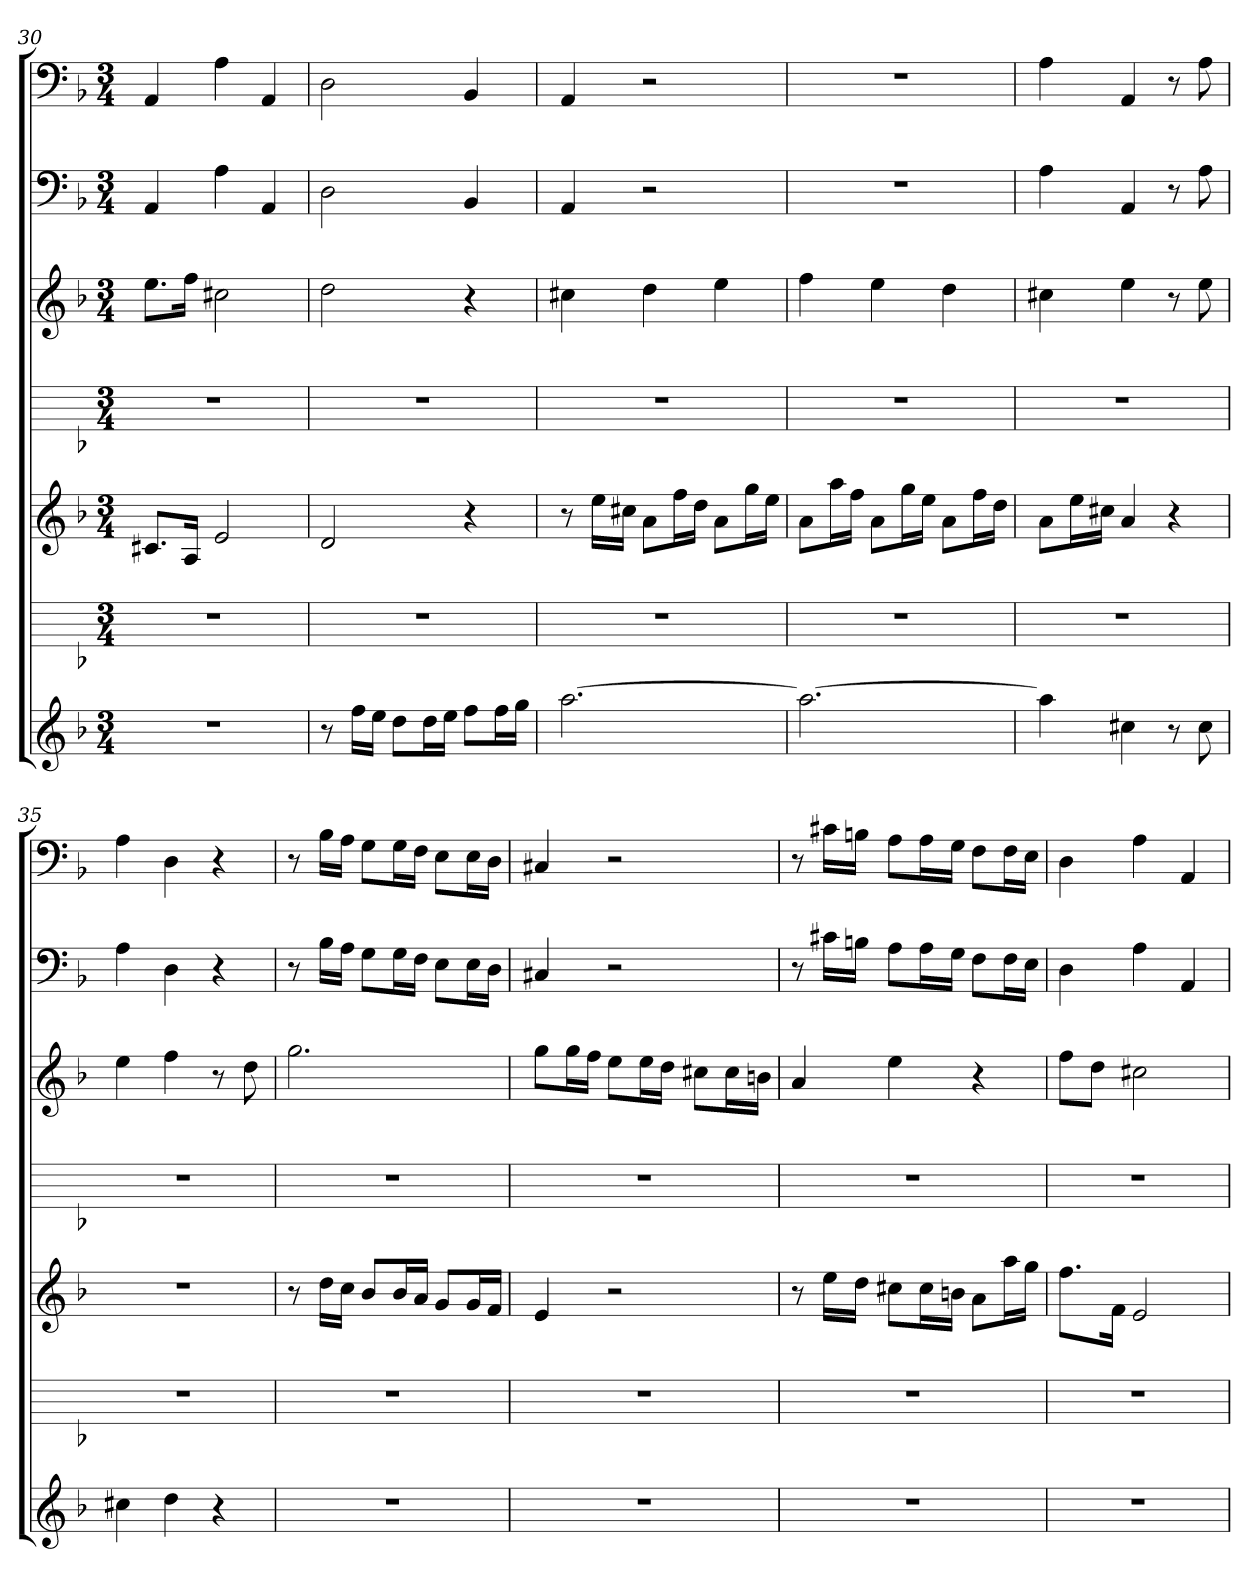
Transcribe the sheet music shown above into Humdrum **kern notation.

**kern	**kern	**kern	**kern	**kern	**kern	**kern
*part7	*part6	*part5	*part4	*part3	*part2	*part1
*staff7	*staff6	*staff5	*staff4	*staff3	*staff2	*staff1
*k[b-]	*k[b-]	*k[b-]	*k[b-]	*k[b-]	*k[b-]	*k[b-]
*d:	*d:	*d:	*d:	*d:	*d:	*d:
*M3/4	*M3/4	*M3/4	*M3/4	*M3/4	*M3/4	*M3/4
=30	=30	=30	=30	=30	=30	=30
2.r	2.r	8.c#XL	2.r	8.eeL	4AA	4AA
.	.	16AJk	.	16ffJk	.	.
.	.	2e	.	2cc#X	4A	4A
.	.	.	.	.	4AA	4AA
=31	=31	=31	=31	=31	=31	=31
8r	2.r	2d	2.r	2dd	2D	2D
16ffLL	.	.	.	.	.	.
16eeJJ	.	.	.	.	.	.
8ddL	.	.	.	.	.	.
16ddL	.	.	.	.	.	.
16eeJJ	.	.	.	.	.	.
8ffL	.	4r	.	4r	4BB-	4BB-
16ffL	.	.	.	.	.	.
16ggJJ	.	.	.	.	.	.
=32	=32	=32	=32	=32	=32	=32
[2.aa	2.r	8r	2.r	4cc#X	4AA	4AA
.	.	16eeLL	.	.	.	.
.	.	16cc#XJJ	.	.	.	.
.	.	8aL	.	4dd	2r	2r
.	.	16ffL	.	.	.	.
.	.	16ddJJ	.	.	.	.
.	.	8aL	.	4ee	.	.
.	.	16ggL	.	.	.	.
.	.	16eeJJ	.	.	.	.
=33	=33	=33	=33	=33	=33	=33
2.aa_	2.r	8aL	2.r	4ff	2.r	2.r
.	.	16aaL	.	.	.	.
.	.	16ffJJ	.	.	.	.
.	.	8aL	.	4ee	.	.
.	.	16ggL	.	.	.	.
.	.	16eeJJ	.	.	.	.
.	.	8aL	.	4dd	.	.
.	.	16ffL	.	.	.	.
.	.	16ddJJ	.	.	.	.
=34	=34	=34	=34	=34	=34	=34
4aa]	2.r	8aL	2.r	4cc#X	4A	4A
.	.	16eeL	.	.	.	.
.	.	16cc#XJJ	.	.	.	.
4cc#X	.	4a	.	4ee	4AA	4AA
8r	.	4r	.	8r	8r	8r
8cc#	.	.	.	8ee	8A	8A
=35	=35	=35	=35	=35	=35	=35
4cc#X	2.r	2.r	2.r	4ee	4A	4A
4dd	.	.	.	4ff	4D	4D
4r	.	.	.	8r	4r	4r
.	.	.	.	8dd	.	.
=36	=36	=36	=36	=36	=36	=36
2.r	2.r	8r	2.r	2.gg	8r	8r
.	.	16ddLL	.	.	16B-LL	16B-LL
.	.	16ccJJ	.	.	16AJJ	16AJJ
.	.	8b-L	.	.	8GL	8GL
.	.	16b-L	.	.	16GL	16GL
.	.	16aJJ	.	.	16FJJ	16FJJ
.	.	8gL	.	.	8EL	8EL
.	.	16gL	.	.	16EL	16EL
.	.	16fJJ	.	.	16DJJ	16DJJ
=37	=37	=37	=37	=37	=37	=37
2.r	2.r	4e	2.r	8ggL	4C#X	4C#X
.	.	.	.	16ggL	.	.
.	.	.	.	16ffJJ	.	.
.	.	2r	.	8eeL	2r	2r
.	.	.	.	16eeL	.	.
.	.	.	.	16ddJJ	.	.
.	.	.	.	8cc#XL	.	.
.	.	.	.	16cc#L	.	.
.	.	.	.	16bnJJ	.	.
=38	=38	=38	=38	=38	=38	=38
2.r	2.r	8r	2.r	4a	8r	8r
.	.	16eeLL	.	.	16c#XLL	16c#XLL
.	.	16ddJJ	.	.	16BnJJ	16BnJJ
.	.	8cc#XL	.	4ee	8AL	8AL
.	.	16cc#L	.	.	16AL	16AL
.	.	16bnJJ	.	.	16GJJ	16GJJ
.	.	8aL	.	4r	8FL	8FL
.	.	16aaL	.	.	16FL	16FL
.	.	16ggJJ	.	.	16EJJ	16EJJ
=39	=39	=39	=39	=39	=39	=39
2.r	2.r	8.ffL	2.r	8ffL	4D	4D
.	.	.	.	8ddJ	.	.
.	.	16fJk	.	.	.	.
.	.	2e	.	2cc#X	4A	4A
.	.	.	.	.	4AA	4AA
=	=	=	=	=	=	=
*-	*-	*-	*-	*-	*-	*-
